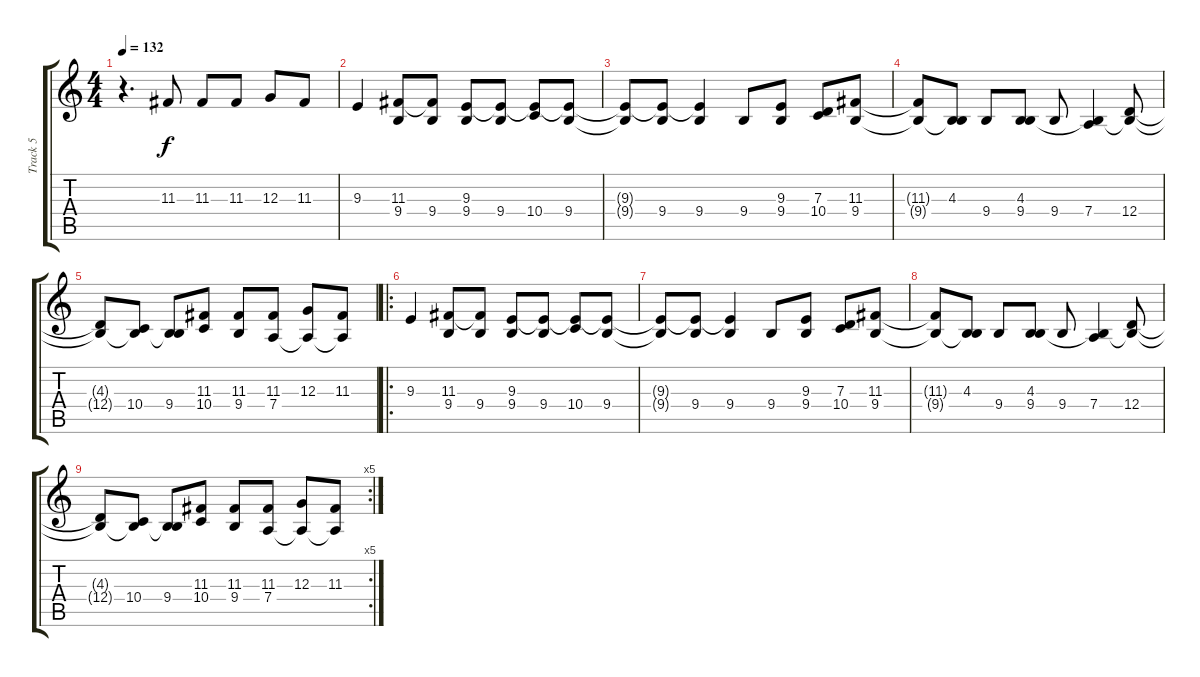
\track ("Track 5" "Track 5") {instrument altosax}
\staff {score tabs}
\tuning (E4 B3 G3 D3 A2 E2) {hide}
\ts (4 4)
\tempo 132
\clef g2
\ks c
r.4{d dy f} 11.3.8 11.3.8 11.3.8 12.3.8 11.3.8 |
9.3.4 (11.3 9.4).8 (11.3{t} 9.4).8 (9.3 9.4).8 (9.3{t} 9.4).8 (9.3{t} 10.4).8 (9.3{t} 9.4).8 |
(9.3{t} 9.4{t}).8 (9.3{t} 9.4).8 (9.3{t} 9.4).4 9.4.8 (9.3 9.4).8 (7.3 10.4).8 (11.3 9.4).8 |
(11.3{t} 9.4{t}).8 (4.3 9.4{t}).8 9.4.8 (4.3 9.4).8 9.4.8 (4.3{t} 7.4).4 (4.3{t} 12.4).8 |
(4.3{t} 12.4{t}).8 (4.3{t} 10.4).8 (4.3{t} 9.4).8 (11.3 10.4).8 (11.3 9.4).8 (11.3 7.4).8 (12.3 7.4{t}).8 (11.3 7.4{t}).8 |
\ro
9.3.4 (11.3 9.4).8 (11.3{t} 9.4).8 (9.3 9.4).8 (9.3{t} 9.4).8 (9.3{t} 10.4).8 (9.3{t} 9.4).8 |
(9.3{t} 9.4{t}).8 (9.3{t} 9.4).8 (9.3{t} 9.4).4 9.4.8 (9.3 9.4).8 (7.3 10.4).8 (11.3 9.4).8 |
(11.3{t} 9.4{t}).8 (4.3 9.4{t}).8 9.4.8 (4.3 9.4).8 9.4.8 (4.3{t} 7.4).4 (4.3{t} 12.4).8 |
\rc 5
(4.3{t} 12.4{t}).8 (4.3{t} 10.4).8 (4.3{t} 9.4).8 (11.3 10.4).8 (11.3 9.4).8 (11.3 7.4).8 (12.3 7.4{t}).8 (11.3 7.4{t}).8
